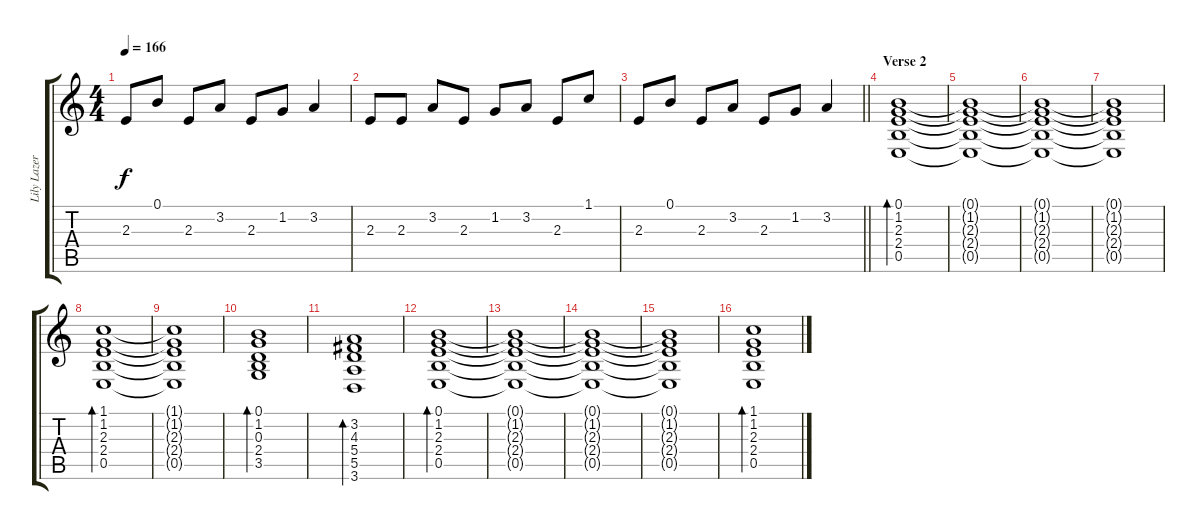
\track ("Lily Lazer (Guitar)" "Lily Lazer") {instrument distortionguitar}
\staff {score tabs}
\tuning (B3 Gb3 D3 A2 E2 B1) {hide}
\ts (4 4)
\tempo 166
\clef g2
\ks c
2.3.8{dy f} 0.1.8 2.3.8 3.2.8 2.3.8 1.2.8 3.2.4 |
2.3.8 2.3.8 3.2.8 2.3.8 1.2.8 3.2.8 2.3.8 1.1.8 |
\barLineRight lightlight
2.3.8 0.1.8 2.3.8 3.2.8 2.3.8 1.2.8 3.2.4 |
\section ("" "Verse 2")
(0.1 1.2 2.3 2.4 0.5).1{bd 480 volume 8 balance 8 instrument distortionguitar} |
(0.1{t} 1.2{t} 2.3{t} 2.4{t} 0.5{t}).1 |
(0.1{t} 1.2{t} 2.3{t} 2.4{t} 0.5{t}).1 |
(0.1{t} 1.2{t} 2.3{t} 2.4{t} 0.5{t}).1 |
(1.1 1.2 2.3 2.4 0.5).1{bd 480} |
(1.1{t} 1.2{t} 2.3{t} 2.4{t} 0.5{t}).1 |
(0.1 1.2 0.3 2.4 3.5).1{bd 240} |
(3.2 4.3 5.4 5.5 3.6).1{bd 240} |
(0.1 1.2 2.3 2.4 0.5).1{bd 480} |
(0.1{t} 1.2{t} 2.3{t} 2.4{t} 0.5{t}).1 |
(0.1{t} 1.2{t} 2.3{t} 2.4{t} 0.5{t}).1 |
(0.1{t} 1.2{t} 2.3{t} 2.4{t} 0.5{t}).1 |
(1.1 1.2 2.3 2.4 0.5).1{bd 480}
